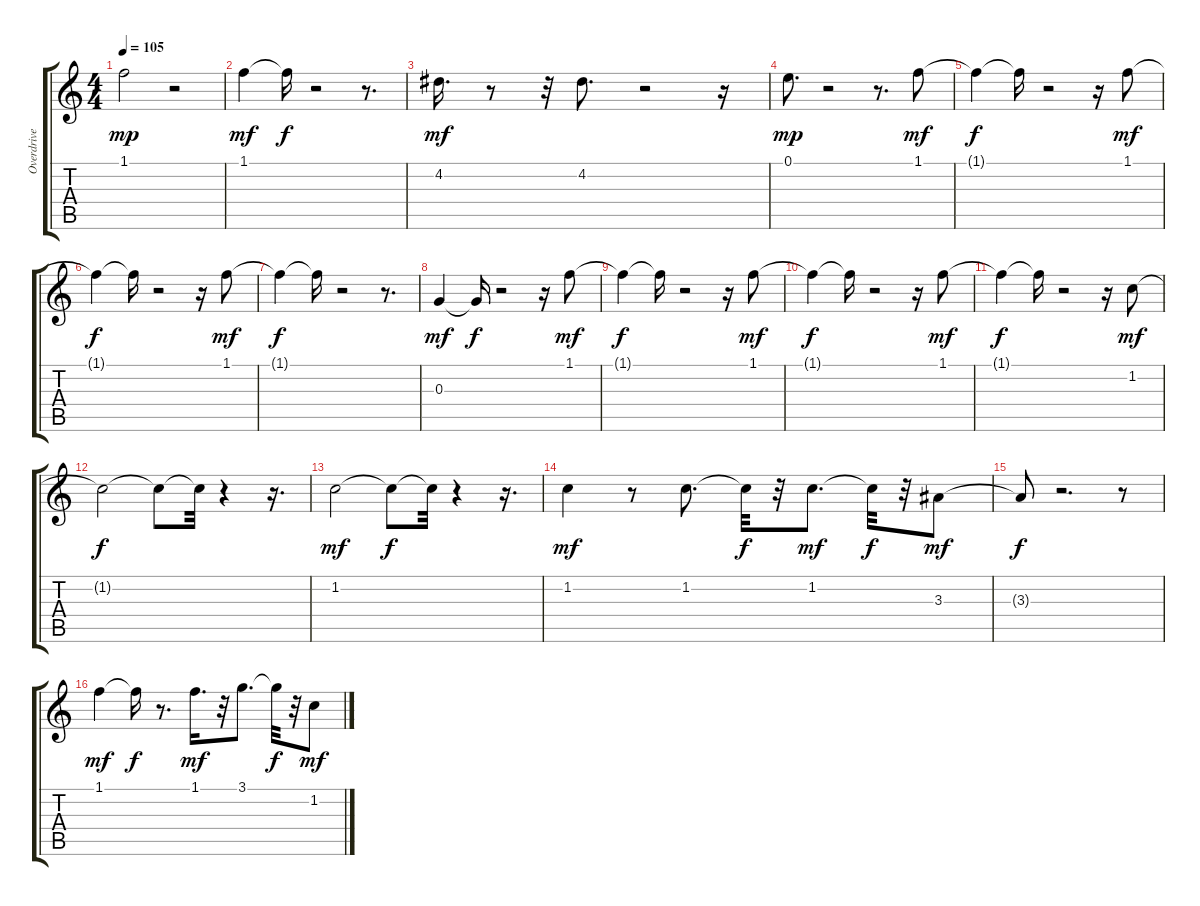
\track ("Overdrive" "Overdrive") {instrument overdrivenguitar}
\staff {score tabs}
\tuning (E4 B3 G3 D3 A2 E2) {hide}
\ts (4 4)
\tempo 105
\clef g2
\ks c
1.1.2{dy mp} r.2 |
1.1.4{dy mf} 1.1{t}.16{dy f} r.2 r.8{d} |
4.2.16{d dy mf} r.8 r.32 4.2.8{d} r.2 r.16 |
0.1.8{d dy mp} r.2 r.8{d} 1.1.8{dy mf} |
1.1{t}.4{dy f} 1.1{t}.16 r.2 r.16 1.1.8{dy mf} |
1.1{t}.4{dy f} 1.1{t}.16 r.2 r.16 1.1.8{dy mf} |
1.1{t}.4{dy f} 1.1{t}.16 r.2 r.8{d} |
0.3.4{dy mf} 0.3{t}.16{dy f} r.2 r.16 1.1.8{dy mf} |
1.1{t}.4{dy f} 1.1{t}.16 r.2 r.16 1.1.8{dy mf} |
1.1{t}.4{dy f} 1.1{t}.16 r.2 r.16 1.1.8{dy mf} |
1.1{t}.4{dy f} 1.1{t}.16 r.2 r.16 1.2.8{dy mf} |
1.2{t}.2{dy f} 1.2{t}.8 1.2{t}.32 r.4 r.16{d} |
1.2.2{dy mf} 1.2{t}.8{dy f} 1.2{t}.32 r.4 r.16{d} |
1.2.4{dy mf} r.8 1.2.8{d} 1.2{t}.32{dy f} r.32 1.2.8{d dy mf} 1.2{t}.32{dy f} r.32 3.3.8{dy mf} |
3.3{t}.8{dy f} r.2{d} r.8 |
1.1.4{dy mf} 1.1{t}.16{dy f} r.8{d} 1.1.16{d dy mf} r.32 3.1.8{d} 3.1{t}.32{dy f} r.32 1.2.8{dy mf}
